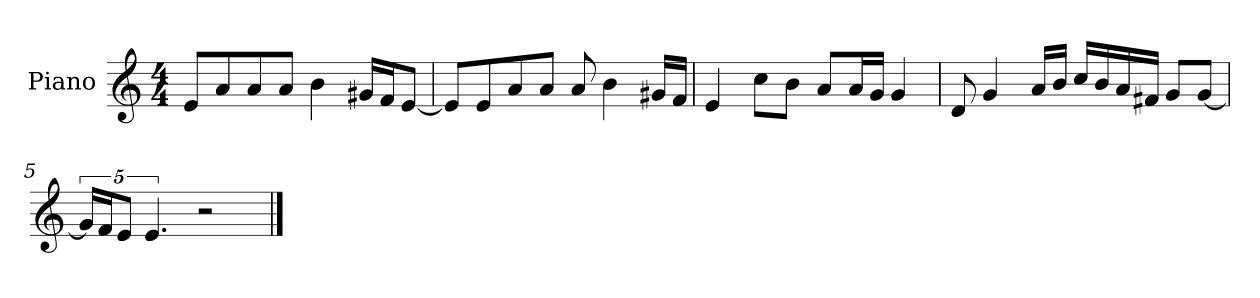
**kern
*part1
*staff1
*I"Piano
*I'P-no
*clefG2
*k[]
*M4/4
*MM90
=1
8e/L
8a/
8a/
8a/J
4b\
16g#X/LL
16f/J
[8e/J
=2
8e/L]
8e/
8a/
8a/J
8a/
4b\
16g#X/LL
16f/JJ
=3
4e/
8cc\L
8b\J
8a/L
16a/L
16g/JJ
4g/
=4
8d/
4g/
16a/LL
16b/JJ
16cc/LL
16b/
16a/
16f#X/JJ
8g/L
[8g/J
!!LO:LB:g=z
=5
20g/LL]
20f/J
10e/J
5.e/
2r
==
*-
